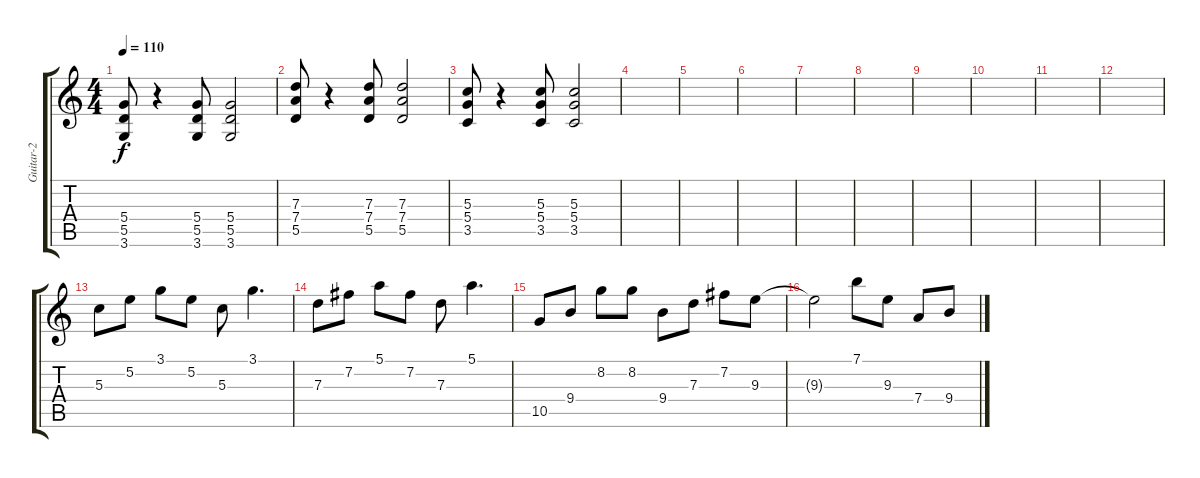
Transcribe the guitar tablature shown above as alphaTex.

\track ("Guitar-2" "Guitar-2") {instrument electricguitarjazz}
\staff {score tabs}
\tuning (E4 B3 G3 D3 A2 E2) {hide}
\ts (4 4)
\tempo 110
\clef g2
\ks c
(5.4 5.5 3.6).8{dy f} r.4 (5.4 5.5 3.6).8 (5.4 5.5 3.6).2 |
(7.3 7.4 5.5).8 r.4 (7.3 7.4 5.5).8 (7.3 7.4 5.5).2 |
(5.3 5.4 3.5).8 r.4 (5.3 5.4 3.5).8 (5.3 5.4 3.5).2 |
|
|
|
|
|
|
|
|
|
5.3.8 5.2.8 3.1.8 5.2.8 5.3.8 3.1.4{d} |
7.3.8 7.2.8 5.1.8 7.2.8 7.3.8 5.1.4{d} |
10.5.8 9.4.8 8.2.8 8.2.8 9.4.8 7.3.8 7.2.8 9.3.8 |
9.3{t}.2 7.1.8 9.3.8 7.4.8 9.4.8
